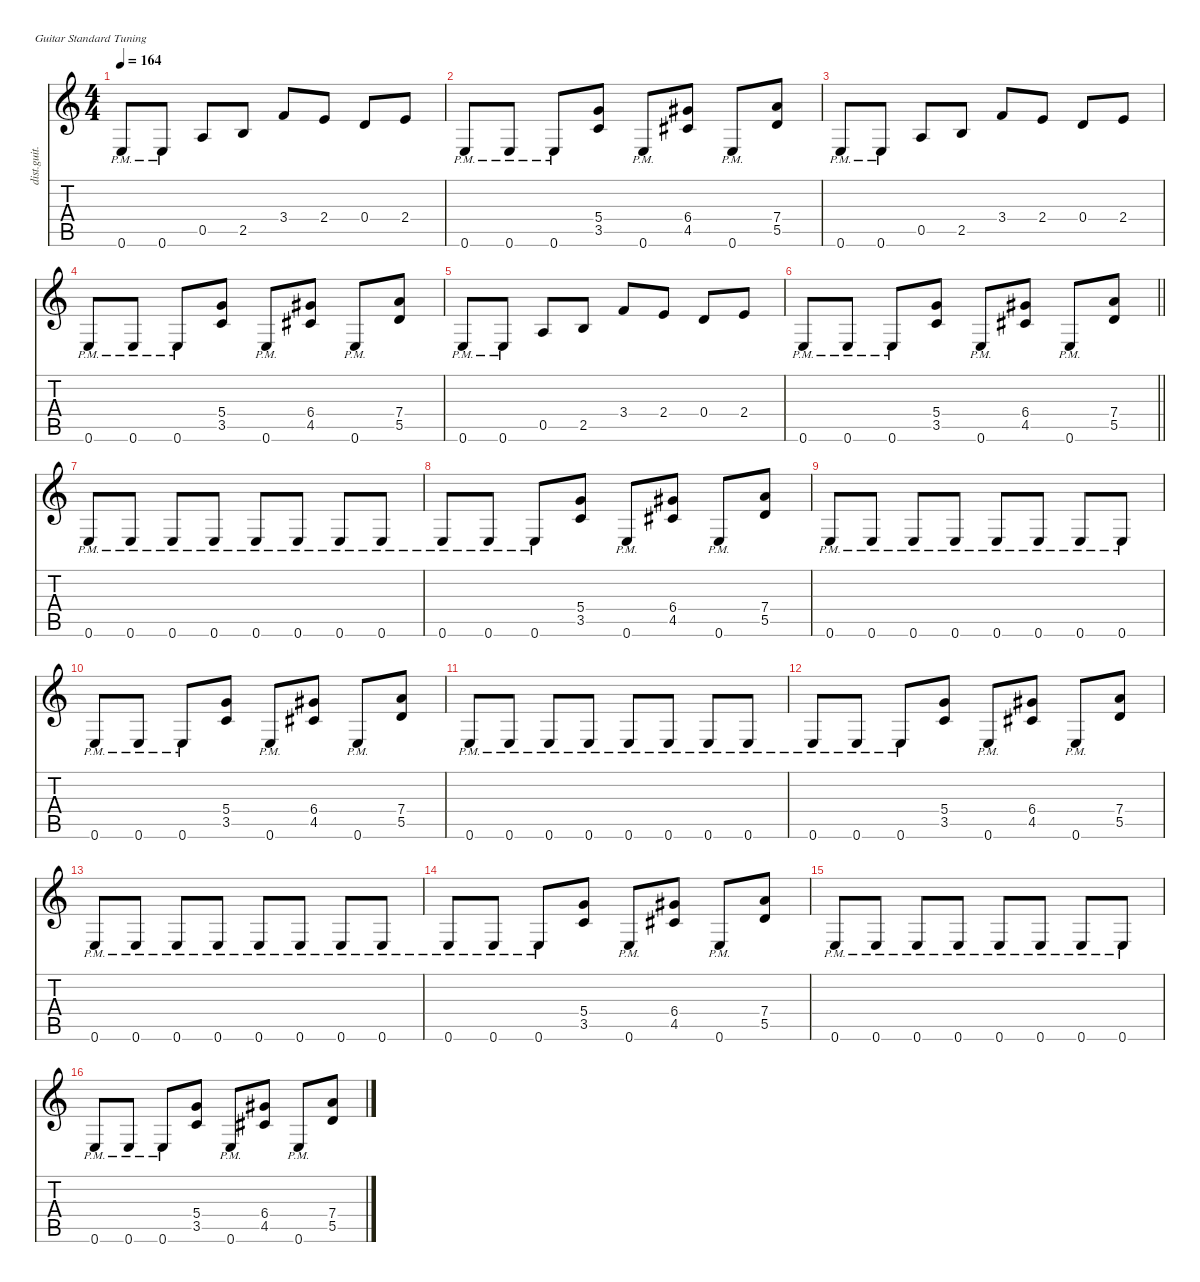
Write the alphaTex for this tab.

\defaultSystemsLayout 4
\hideDynamics
\bracketExtendMode nobrackets
\otherSystemsTrackNameOrientation horizontal
\track ("Guitar 2" "dist.guit.") {defaultSystemsLayout 8 instrument distortionguitar}
\staff {score tabs}
\tuning (E4 B3 G3 D3 A2 E2)
\ts (4 4)
\tempo 164
\clef g2
\ks aminor
0.6{pm}.8{dy f beam Up} 0.6{pm}.8{beam Up} 0.5.8{beam Up} 2.5.8{beam Up} 3.4.8{beam Up} 2.4.8{beam Up} 0.4.8{beam Up} 2.4.8{beam Up} |
0.6{pm}.8{beam Up} 0.6{pm}.8{beam Up} 0.6{pm}.8{beam Up} (5.4 3.5).8{beam Up} 0.6{pm}.8{beam Up} (6.4{acc #} 4.5{acc #}).8{beam Up} 0.6{pm}.8{beam Up} (7.4 5.5).8{beam Up} |
0.6{pm}.8{beam Up} 0.6{pm}.8{beam Up} 0.5.8{beam Up} 2.5.8{beam Up} 3.4.8{beam Up} 2.4.8{beam Up} 0.4.8{beam Up} 2.4.8{beam Up} |
0.6{pm}.8{beam Up} 0.6{pm}.8{beam Up} 0.6{pm}.8{beam Up} (5.4 3.5).8{beam Up} 0.6{pm}.8{beam Up} (6.4{acc #} 4.5{acc #}).8{beam Up} 0.6{pm}.8{beam Up} (7.4 5.5).8{beam Up} |
0.6{pm}.8{beam Up} 0.6{pm}.8{beam Up} 0.5.8{beam Up} 2.5.8{beam Up} 3.4.8{beam Up} 2.4.8{beam Up} 0.4.8{beam Up} 2.4.8{beam Up} |
\barLineRight lightlight
0.6{pm}.8{beam Up} 0.6{pm}.8{beam Up} 0.6{pm}.8{beam Up} (5.4 3.5).8{beam Up} 0.6{pm}.8{beam Up} (6.4{acc #} 4.5{acc #}).8{beam Up} 0.6{pm}.8{beam Up} (7.4 5.5).8{beam Up} |
0.6{pm}.8{beam Up} 0.6{pm}.8{beam Up} 0.6{pm}.8{beam Up} 0.6{pm}.8{beam Up} 0.6{pm}.8{beam Up} 0.6{pm}.8{beam Up} 0.6{pm}.8{beam Up} 0.6{pm}.8{beam Up} |
0.6{pm}.8{beam Up} 0.6{pm}.8{beam Up} 0.6{pm}.8{beam Up} (5.4 3.5).8{beam Up} 0.6{pm}.8{beam Up} (6.4{acc #} 4.5{acc #}).8{beam Up} 0.6{pm}.8{beam Up} (7.4 5.5).8{beam Up} |
0.6{pm}.8{beam Up} 0.6{pm}.8{beam Up} 0.6{pm}.8{beam Up} 0.6{pm}.8{beam Up} 0.6{pm}.8{beam Up} 0.6{pm}.8{beam Up} 0.6{pm}.8{beam Up} 0.6{pm}.8{beam Up} |
0.6{pm}.8{beam Up} 0.6{pm}.8{beam Up} 0.6{pm}.8{beam Up} (5.4 3.5).8{beam Up} 0.6{pm}.8{beam Up} (6.4{acc #} 4.5{acc #}).8{beam Up} 0.6{pm}.8{beam Up} (7.4 5.5).8{beam Up} |
0.6{pm}.8{beam Up} 0.6{pm}.8{beam Up} 0.6{pm}.8{beam Up} 0.6{pm}.8{beam Up} 0.6{pm}.8{beam Up} 0.6{pm}.8{beam Up} 0.6{pm}.8{beam Up} 0.6{pm}.8{beam Up} |
0.6{pm}.8{beam Up} 0.6{pm}.8{beam Up} 0.6{pm}.8{beam Up} (5.4 3.5).8{beam Up} 0.6{pm}.8{beam Up} (6.4{acc #} 4.5{acc #}).8{beam Up} 0.6{pm}.8{beam Up} (7.4 5.5).8{beam Up} |
0.6{pm}.8{beam Up} 0.6{pm}.8{beam Up} 0.6{pm}.8{beam Up} 0.6{pm}.8{beam Up} 0.6{pm}.8{beam Up} 0.6{pm}.8{beam Up} 0.6{pm}.8{beam Up} 0.6{pm}.8{beam Up} |
0.6{pm}.8{beam Up} 0.6{pm}.8{beam Up} 0.6{pm}.8{beam Up} (5.4 3.5).8{beam Up} 0.6{pm}.8{beam Up} (6.4{acc #} 4.5{acc #}).8{beam Up} 0.6{pm}.8{beam Up} (7.4 5.5).8{beam Up} |
0.6{pm}.8{beam Up} 0.6{pm}.8{beam Up} 0.6{pm}.8{beam Up} 0.6{pm}.8{beam Up} 0.6{pm}.8{beam Up} 0.6{pm}.8{beam Up} 0.6{pm}.8{beam Up} 0.6{pm}.8{beam Up} |
0.6{pm}.8{beam Up} 0.6{pm}.8{beam Up} 0.6{pm}.8{beam Up} (5.4 3.5).8{beam Up} 0.6{pm}.8{beam Up} (6.4{acc #} 4.5{acc #}).8{beam Up} 0.6{pm}.8{beam Up} (7.4 5.5).8{beam Up}
